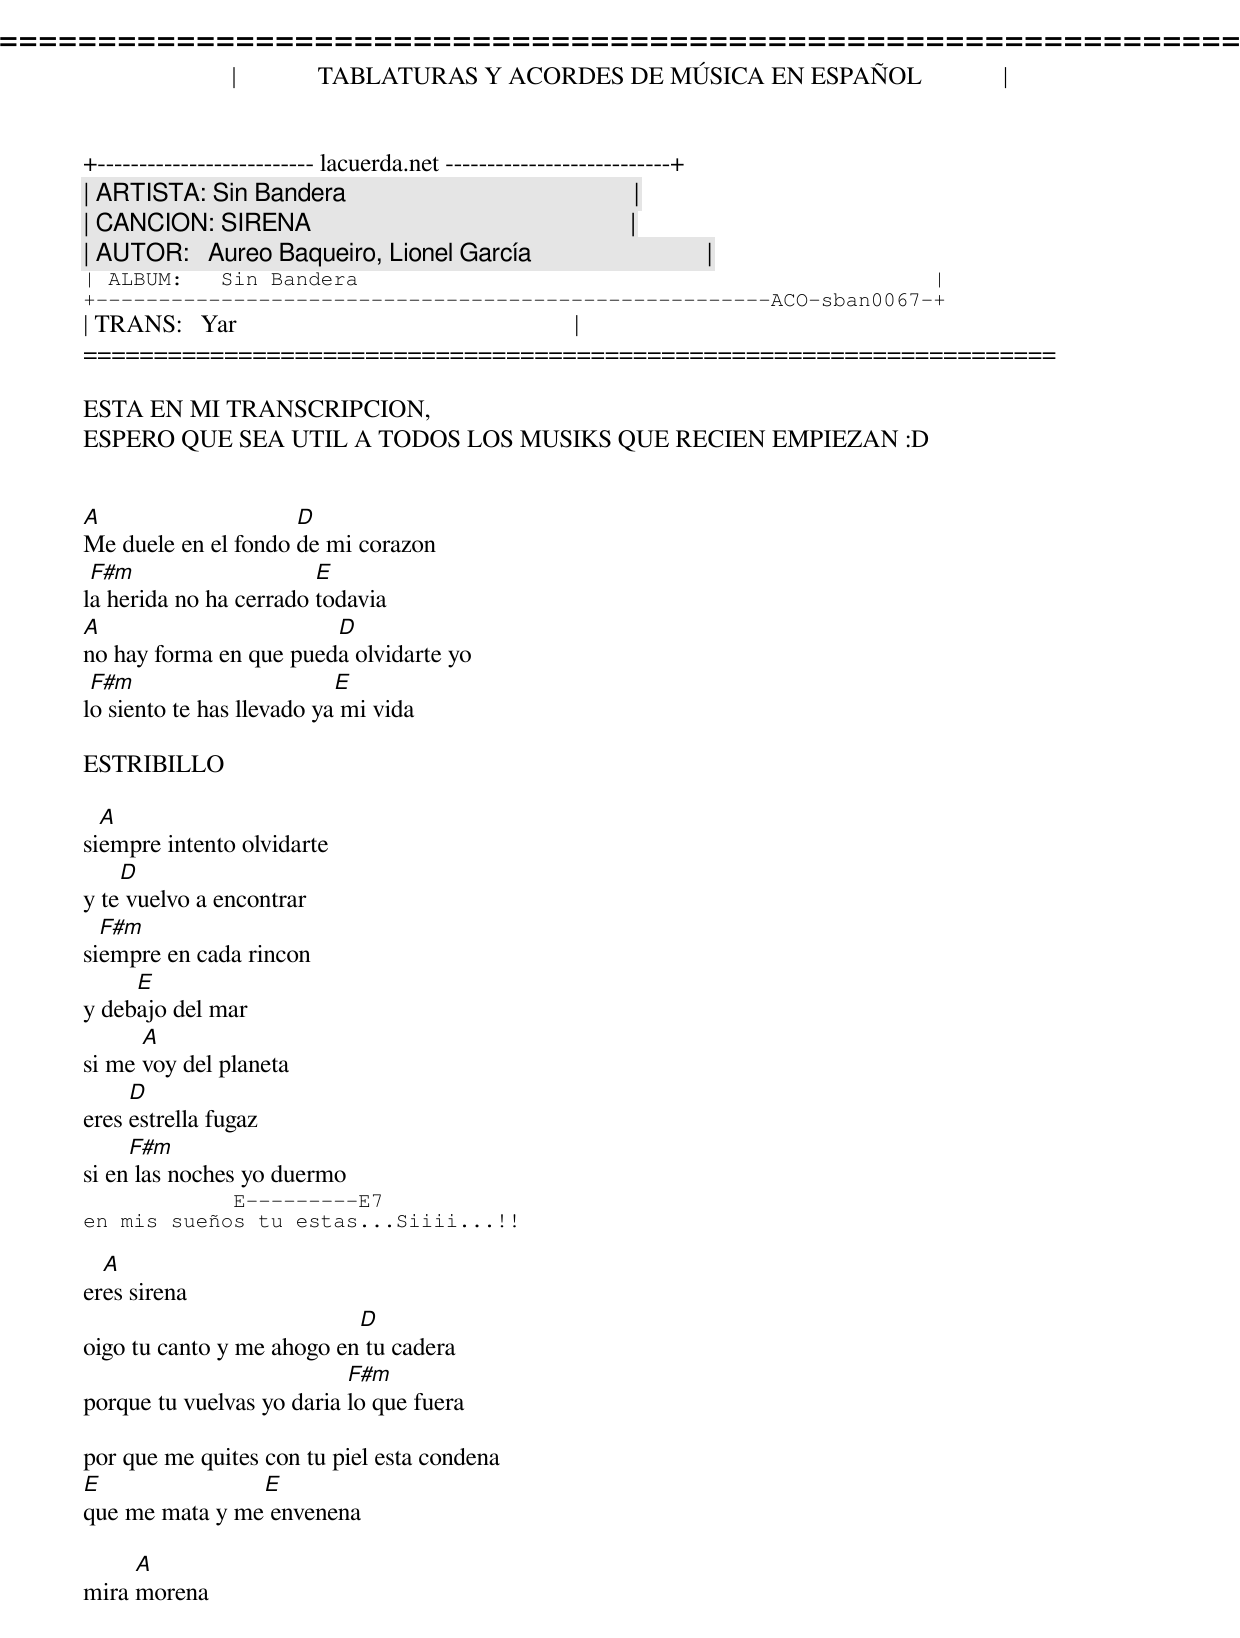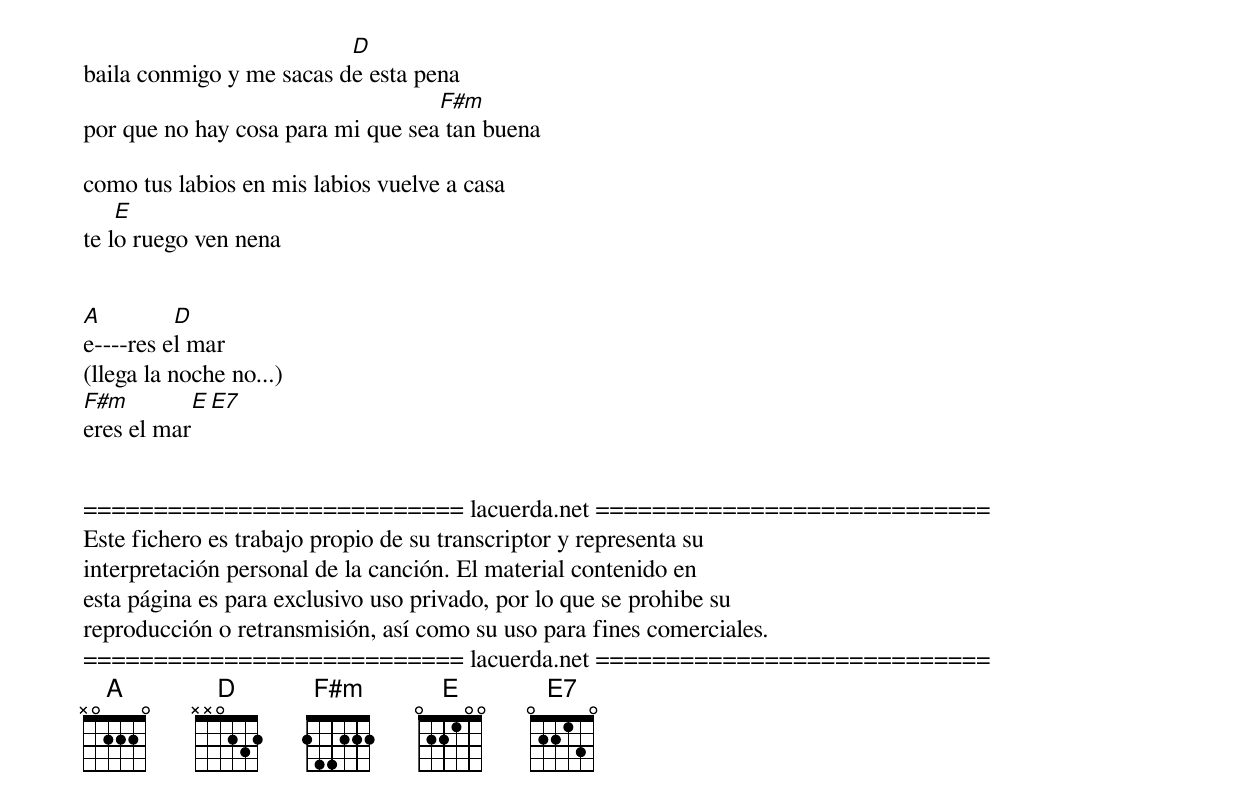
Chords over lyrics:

=====================================================================
|             TABLATURAS Y ACORDES DE MÚSICA EN ESPAÑOL             |
+-------------------------- lacuerda.net ---------------------------+
| ARTISTA: Sin Bandera                                              |
| CANCION: SIRENA                                                   |
| AUTOR:   Aureo Baqueiro, Lionel García                            |
| ALBUM:   Sin Bandera                                              |
+------------------------------------------------------ACO-sban0067-+
| TRANS:   Yar                                                      |
=====================================================================

ESTA EN MI TRANSCRIPCION,
ESPERO QUE SEA UTIL A TODOS LOS MUSIKS QUE RECIEN EMPIEZAN :D


A                    D
Me duele en el fondo de mi corazon
 F#m                    E
la herida no ha cerrado todavia
A                       D
no hay forma en que pueda olvidarte yo
 F#m                       E
lo siento te has llevado ya mi vida

ESTRIBILLO

  A
siempre intento olvidarte
    D
y te vuelvo a encontrar
  F#m
siempre en cada rincon
     E
y debajo del mar
      A
si me voy del planeta
     D
eres estrella fugaz
     F#m
si en las noches yo duermo
            E---------E7
en mis sueños tu estas...Siiii...!!

  A
eres sirena
                           D
oigo tu canto y me ahogo en tu cadera
                           F#m
porque tu vuelvas yo daria lo que fuera

por que me quites con tu piel esta condena
E               E
que me mata y me envenena

     A
mira morena
                          D
baila conmigo y me sacas de esta pena
                                   F#m
por que no hay cosa para mi que sea tan buena

como tus labios en mis labios vuelve a casa
    E
te lo ruego ven nena


A         D
e----res el mar
(llega la noche no...)
F#m        E  E7
eres el mar


=========================== lacuerda.net ============================
Este fichero es trabajo propio de su transcriptor y representa su
interpretación personal de la canción. El material contenido en
esta página es para exclusivo uso privado, por lo que se prohibe su
reproducción o retransmisión, así como su uso para fines comerciales.
=========================== lacuerda.net ============================
